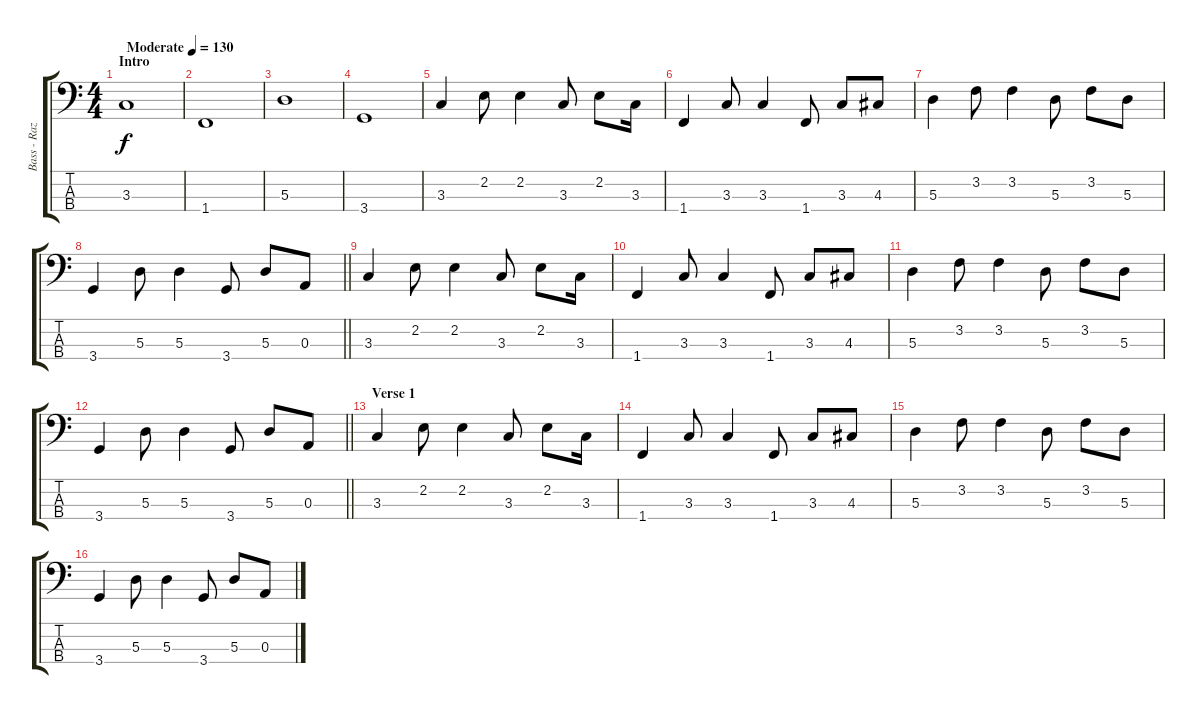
\track ("Bass - Razi" "Bass - Raz") {instrument electricbasspick}
\staff {score tabs}
\tuning (G2 D2 A1 E1) {hide}
\ts (4 4)
\section ("" "Intro")
\tempo (130 "Moderate")
\clef f4
\ks c
3.3.1{dy f instrument electricbasspick} |
1.4.1 |
5.3.1 |
3.4.1 |
3.3.4 2.2.8 2.2.4 3.3.8 2.2.8 3.3.16 |
1.4.4 3.3.8 3.3.4 1.4.8 3.3.8 4.3.8 |
5.3.4 3.2.8 3.2.4 5.3.8 3.2.8 5.3.8 |
\barLineRight lightlight
3.4.4 5.3.8 5.3.4 3.4.8 5.3.8 0.3.8 |
3.3.4 2.2.8 2.2.4 3.3.8 2.2.8 3.3.16 |
1.4.4 3.3.8 3.3.4 1.4.8 3.3.8 4.3.8 |
5.3.4 3.2.8 3.2.4 5.3.8 3.2.8 5.3.8 |
\barLineRight lightlight
3.4.4 5.3.8 5.3.4 3.4.8 5.3.8 0.3.8 |
\section ("" "Verse 1")
3.3.4 2.2.8 2.2.4 3.3.8 2.2.8 3.3.16 |
1.4.4 3.3.8 3.3.4 1.4.8 3.3.8 4.3.8 |
5.3.4 3.2.8 3.2.4 5.3.8 3.2.8 5.3.8 |
3.4.4 5.3.8 5.3.4 3.4.8 5.3.8 0.3.8
